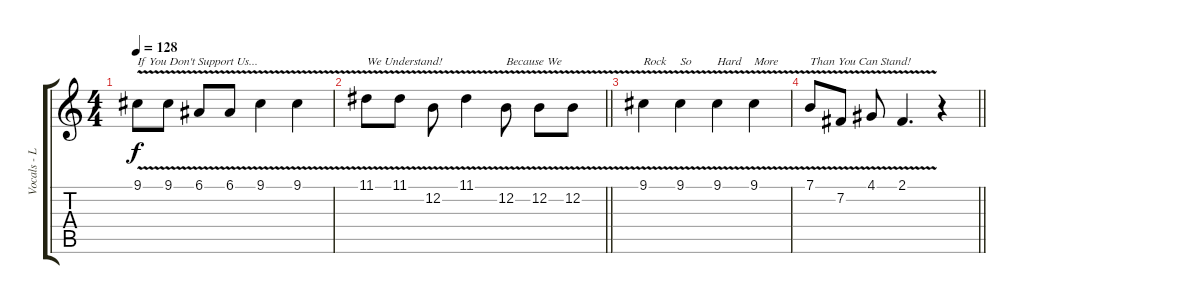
\track ("Vocals - Laura" "Vocals - L") {instrument acousticgrandpiano}
\staff {score tabs}
\tuning (E4 B3 G3 D3 A2 E2) {hide}
\ts (4 4)
\tempo 128
\clef g2
\ks c
9.1{v}.8{txt "If You Don't Support Us..." dy f} 9.1{v}.8 6.1{v}.8 6.1{v}.8 9.1{v}.4 9.1{v}.4 |
\barLineRight lightlight
11.1{v}.8{txt "We Understand!"} 11.1{v}.8 12.2{v}.8 11.1{v}.4 12.2{v}.8{txt "Because We"} 12.2{v}.8 12.2{v}.8 |
9.1{v}.4{txt "Rock"} 9.1{v}.4{txt "So"} 9.1{v}.4{txt "Hard"} 9.1{v}.4{txt "More"} |
\barLineRight lightlight
7.1{v}.8{txt "Than You Can Stand!"} 7.2{v}.8 4.1{v}.8 2.1{v}.4{d} r.4
